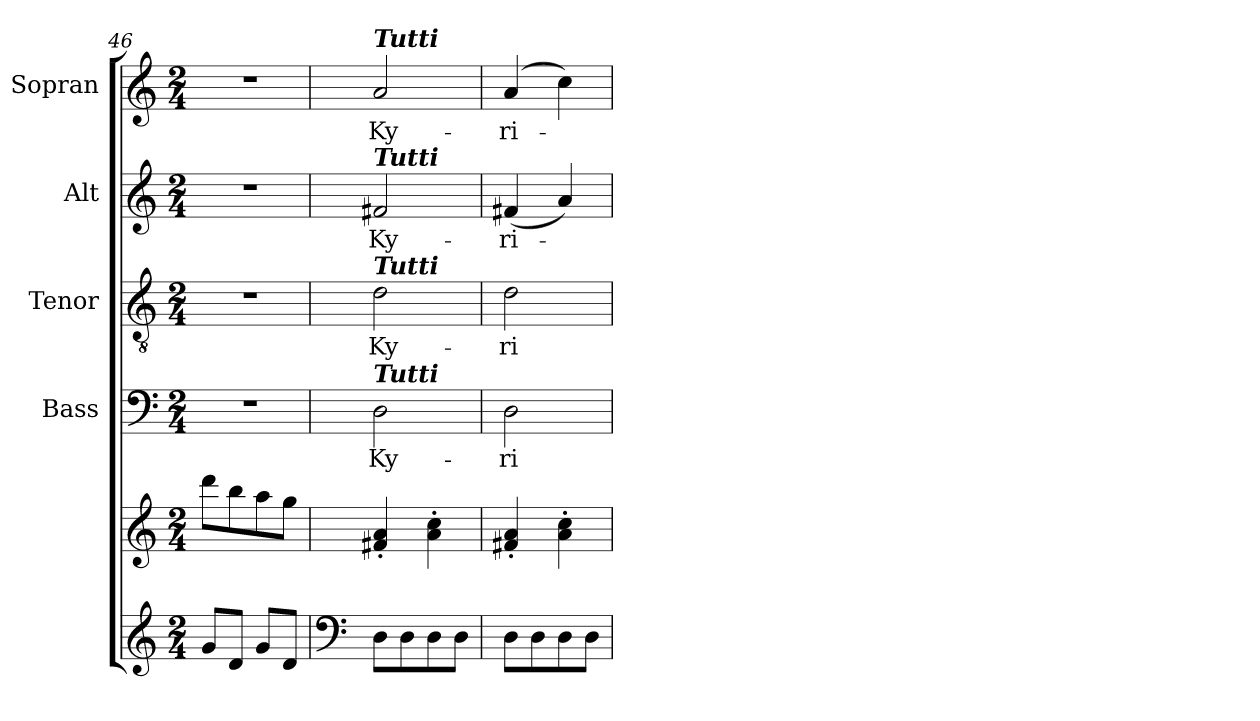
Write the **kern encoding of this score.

**kern	**kern	**kern	**text	**kern	**text	**kern	**text	**kern	**text
*part5	*part5	*part4	*part4	*part3	*part3	*part2	*part2	*part1	*part1
*staff6	*staff5	*staff4	*staff4	*staff3	*staff3	*staff2	*staff2	*staff1	*staff1
*	*	*I"Bass	*	*I"Tenor	*	*I"Alt	*	*I"Sopran	*
*	*	*I'B.	*	*I'T.	*	*I'A.	*	*I'S.	*
*clefG2	*clefG2	*clefF4	*	*clefGv2	*	*clefG2	*	*clefG2	*
*k[]	*k[]	*k[]	*	*k[]	*	*k[]	*	*k[]	*
*C:	*C:	*C:	*	*C:	*	*C:	*	*C:	*
*M2/4	*M2/4	*M2/4	*	*M2/4	*	*M2/4	*	*M2/4	*
=46	=46	=46	=46	=46	=46	=46	=46	=46	=46
8g/L	8ddd\L	2r	.	2r	.	2r	.	2r	.
8d/J	8bb\	.	.	.	.	.	.	.	.
8g/L	8aa\	.	.	.	.	.	.	.	.
8d/J	8gg\J	.	.	.	.	.	.	.	.
=47	=47	=47	=47	=47	=47	=47	=47	=47	=47
*clefF4	*	*	*	*	*	*	*	*	*
!	!	!	!	!	!	!	!	!LO:TX:a:Bi:t=Tutti	!
!	!	!	!	!	!	!LO:TX:a:Bi:t=Tutti	!	!	!
!	!	!	!	!LO:TX:a:Bi:t=Tutti	!	!	!	!	!
!	!	!LO:TX:a:Bi:t=Tutti	!	!	!	!	!	!	!
!	!	!	!LO:LY:b	!	!LO:LY:b	!	!LO:LY:b	!	!LO:LY:b
8D\L	4f#X/'< 4a/'<	2D\	Ky-	2d\	Ky-	2f#X/	Ky-	2a/	Ky-
8D\	.	.	.	.	.	.	.	.	.
8D\	4a\'> 4cc\'>	.	.	.	.	.	.	.	.
8D\J	.	.	.	.	.	.	.	.	.
=48	=48	=48	=48	=48	=48	=48	=48	=48	=48
!	!	!	!LO:LY:b	!	!LO:LY:b	!	!LO:LY:b	!	!LO:LY:b
8D\L	4f#X/'< 4a/'<	2D\	-ri-	2d\	-ri-	(<4f#X/	-ri-	(4a/	-ri-
8D\	.	.	.	.	.	.	.	.	.
8D\	4a\'> 4cc\'>	.	.	.	.	4a/)	.	4cc\)	.
8D\J	.	.	.	.	.	.	.	.	.
=	=	=	=	=	=	=	=	=	=
*-	*-	*-	*-	*-	*-	*-	*-	*-	*-
